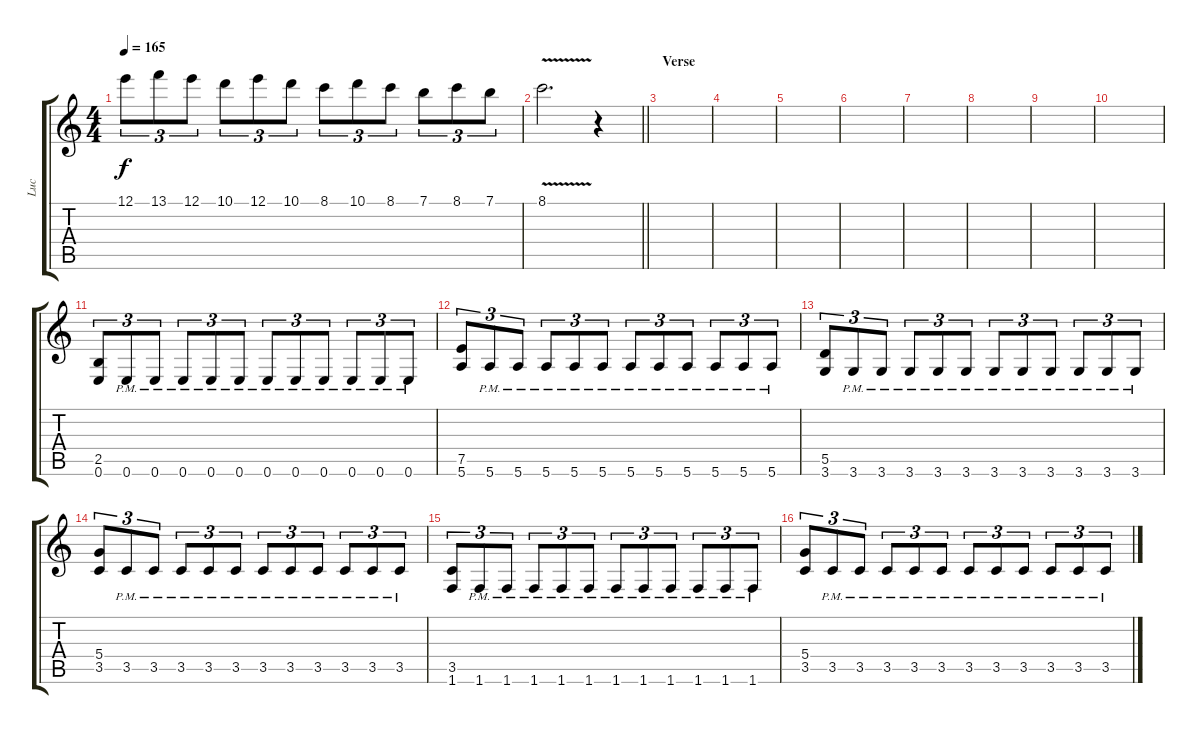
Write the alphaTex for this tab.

\track ("Luc" "Luc") {instrument distortionguitar}
\staff {score tabs}
\tuning (E4 B3 G3 D3 A2 E2) {hide}
\ts (4 4)
\tempo 165
\clef g2
\ks aminor
12.1.8{tu (3 2) dy f} 13.1.8{tu (3 2)} 12.1.8{tu (3 2)} 10.1.8{tu (3 2)} 12.1.8{tu (3 2)} 10.1.8{tu (3 2)} 8.1.8{tu (3 2)} 10.1.8{tu (3 2)} 8.1.8{tu (3 2)} 7.1.8{tu (3 2)} 8.1.8{tu (3 2)} 7.1.8{tu (3 2)} |
\barLineRight lightlight
8.1{v}.2{d} r.4 |
\section ("" "Verse")
|
|
|
|
|
|
|
|
(2.5 0.6).8{tu (3 2)} 0.6{pm}.8{tu (3 2)} 0.6{pm}.8{tu (3 2)} 0.6{pm}.8{tu (3 2)} 0.6{pm}.8{tu (3 2)} 0.6{pm}.8{tu (3 2)} 0.6{pm}.8{tu (3 2)} 0.6{pm}.8{tu (3 2)} 0.6{pm}.8{tu (3 2)} 0.6{pm}.8{tu (3 2)} 0.6{pm}.8{tu (3 2)} 0.6{pm}.8{tu (3 2)} |
(7.5 5.6).8{tu (3 2)} 5.6{pm}.8{tu (3 2)} 5.6{pm}.8{tu (3 2)} 5.6{pm}.8{tu (3 2)} 5.6{pm}.8{tu (3 2)} 5.6{pm}.8{tu (3 2)} 5.6{pm}.8{tu (3 2)} 5.6{pm}.8{tu (3 2)} 5.6{pm}.8{tu (3 2)} 5.6{pm}.8{tu (3 2)} 5.6{pm}.8{tu (3 2)} 5.6{pm}.8{tu (3 2)} |
(5.5 3.6).8{tu (3 2)} 3.6{pm}.8{tu (3 2)} 3.6{pm}.8{tu (3 2)} 3.6{pm}.8{tu (3 2)} 3.6{pm}.8{tu (3 2)} 3.6{pm}.8{tu (3 2)} 3.6{pm}.8{tu (3 2)} 3.6{pm}.8{tu (3 2)} 3.6{pm}.8{tu (3 2)} 3.6{pm}.8{tu (3 2)} 3.6{pm}.8{tu (3 2)} 3.6{pm}.8{tu (3 2)} |
(5.4 3.5).8{tu (3 2)} 3.5{pm}.8{tu (3 2)} 3.5{pm}.8{tu (3 2)} 3.5{pm}.8{tu (3 2)} 3.5{pm}.8{tu (3 2)} 3.5{pm}.8{tu (3 2)} 3.5{pm}.8{tu (3 2)} 3.5{pm}.8{tu (3 2)} 3.5{pm}.8{tu (3 2)} 3.5{pm}.8{tu (3 2)} 3.5{pm}.8{tu (3 2)} 3.5{pm}.8{tu (3 2)} |
(3.5 1.6).8{tu (3 2)} 1.6{pm}.8{tu (3 2)} 1.6{pm}.8{tu (3 2)} 1.6{pm}.8{tu (3 2)} 1.6{pm}.8{tu (3 2)} 1.6{pm}.8{tu (3 2)} 1.6{pm}.8{tu (3 2)} 1.6{pm}.8{tu (3 2)} 1.6{pm}.8{tu (3 2)} 1.6{pm}.8{tu (3 2)} 1.6{pm}.8{tu (3 2)} 1.6{pm}.8{tu (3 2)} |
(5.4 3.5).8{tu (3 2)} 3.5{pm}.8{tu (3 2)} 3.5{pm}.8{tu (3 2)} 3.5{pm}.8{tu (3 2)} 3.5{pm}.8{tu (3 2)} 3.5{pm}.8{tu (3 2)} 3.5{pm}.8{tu (3 2)} 3.5{pm}.8{tu (3 2)} 3.5{pm}.8{tu (3 2)} 3.5{pm}.8{tu (3 2)} 3.5{pm}.8{tu (3 2)} 3.5{pm}.8{tu (3 2)}
